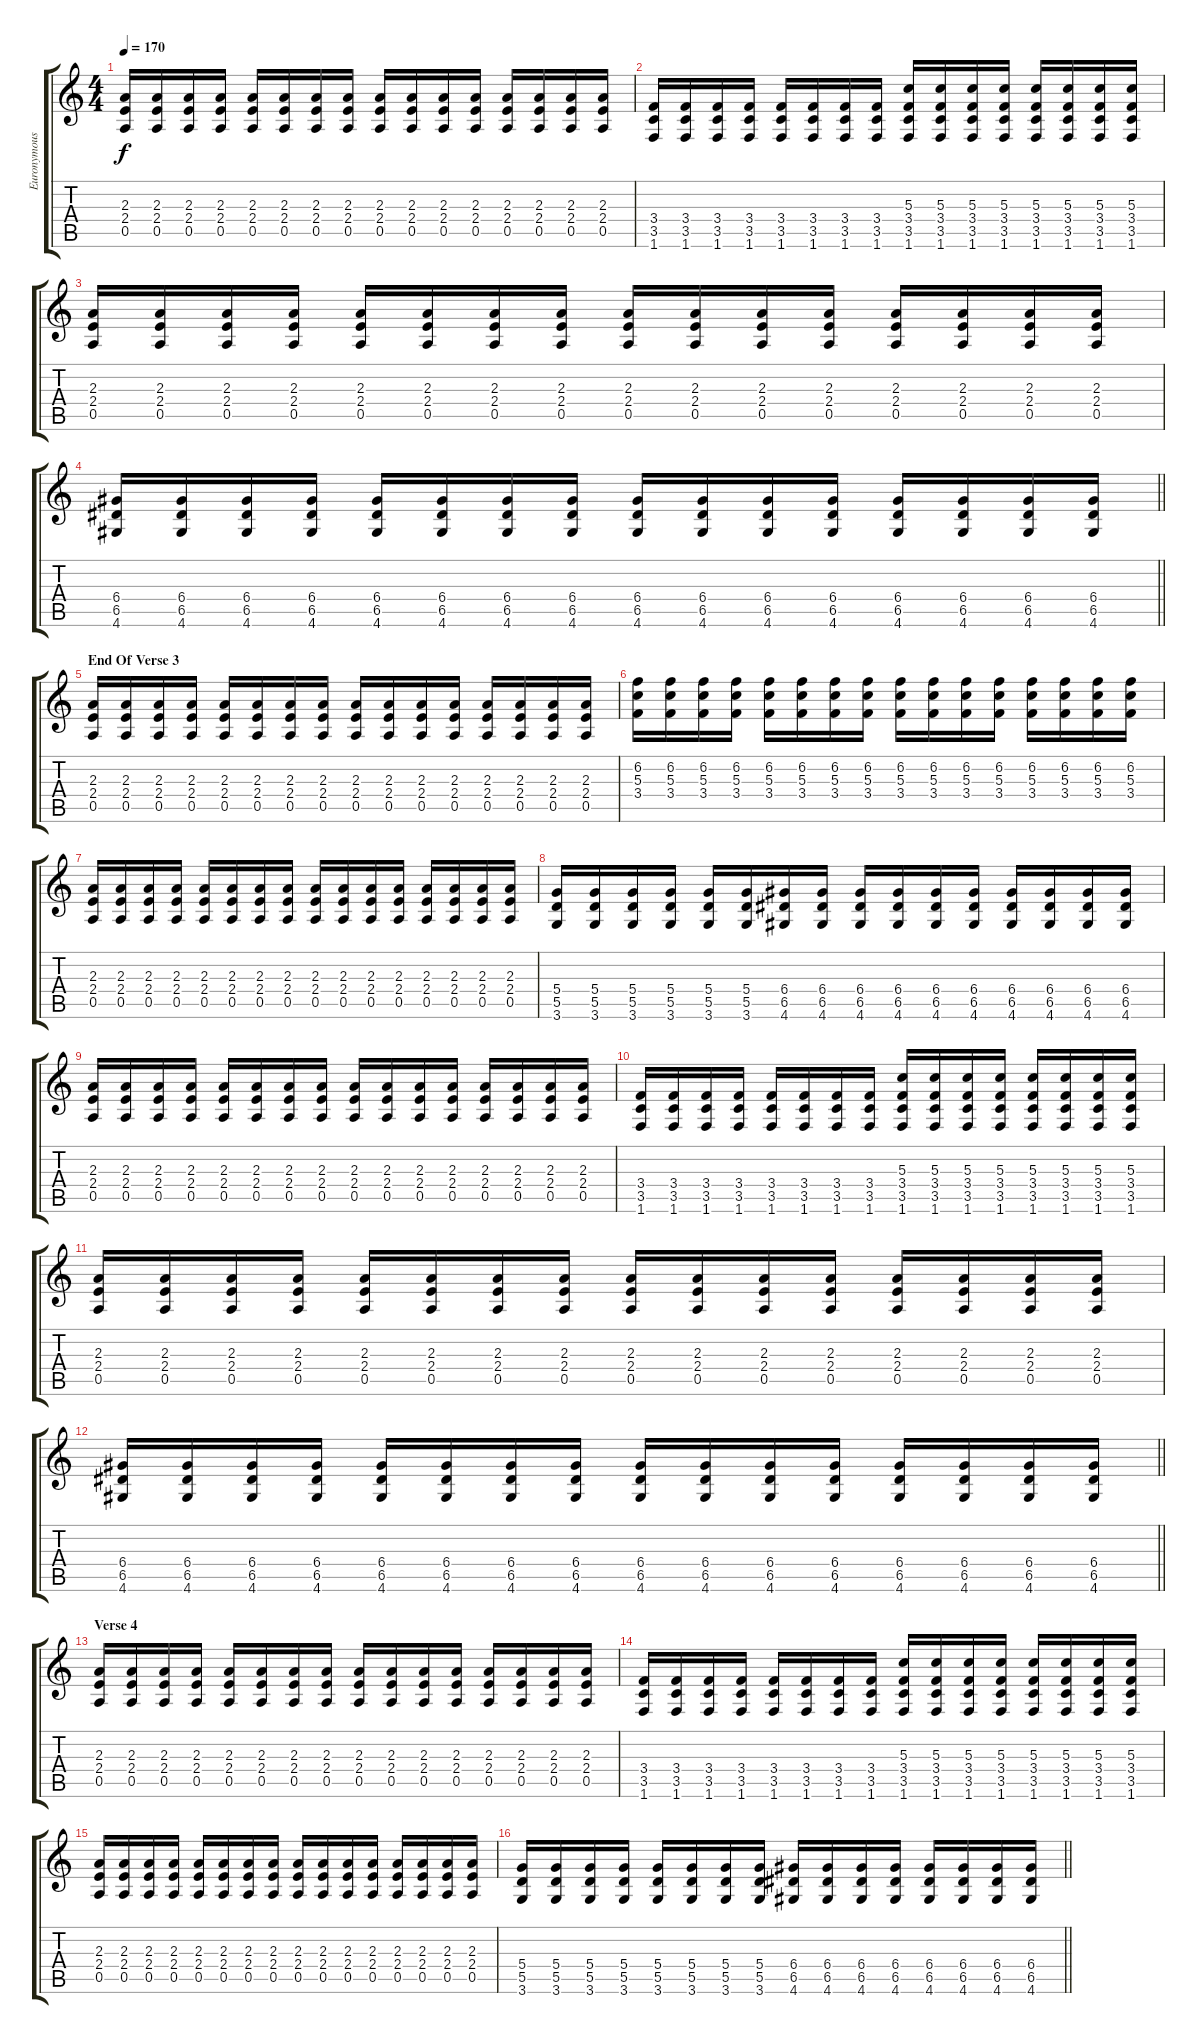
\track ("Euronymous" "Euronymous") {instrument distortionguitar}
\staff {score tabs}
\tuning (E4 B3 G3 D3 A2 E2) {hide}
\ts (4 4)
\section ("" " ")
\tempo 170
\clef g2
\ks c
(2.3 2.4 0.5).16{dy f} (2.3 2.4 0.5).16 (2.3 2.4 0.5).16 (2.3 2.4 0.5).16 (2.3 2.4 0.5).16 (2.3 2.4 0.5).16 (2.3 2.4 0.5).16 (2.3 2.4 0.5).16 (2.3 2.4 0.5).16 (2.3 2.4 0.5).16 (2.3 2.4 0.5).16 (2.3 2.4 0.5).16 (2.3 2.4 0.5).16 (2.3 2.4 0.5).16 (2.3 2.4 0.5).16 (2.3 2.4 0.5).16 |
(3.4 3.5 1.6).16 (3.4 3.5 1.6).16 (3.4 3.5 1.6).16 (3.4 3.5 1.6).16 (3.4 3.5 1.6).16 (3.4 3.5 1.6).16 (3.4 3.5 1.6).16 (3.4 3.5 1.6).16 (5.3 3.4 3.5 1.6).16 (5.3 3.4 3.5 1.6).16 (5.3 3.4 3.5 1.6).16 (5.3 3.4 3.5 1.6).16 (5.3 3.4 3.5 1.6).16 (5.3 3.4 3.5 1.6).16 (5.3 3.4 3.5 1.6).16 (5.3 3.4 3.5 1.6).16 |
(2.3 2.4 0.5).16 (2.3 2.4 0.5).16 (2.3 2.4 0.5).16 (2.3 2.4 0.5).16 (2.3 2.4 0.5).16 (2.3 2.4 0.5).16 (2.3 2.4 0.5).16 (2.3 2.4 0.5).16 (2.3 2.4 0.5).16 (2.3 2.4 0.5).16 (2.3 2.4 0.5).16 (2.3 2.4 0.5).16 (2.3 2.4 0.5).16 (2.3 2.4 0.5).16 (2.3 2.4 0.5).16 (2.3 2.4 0.5).16 |
\barLineRight lightlight
(6.4 6.5 4.6).16 (6.4 6.5 4.6).16 (6.4 6.5 4.6).16 (6.4 6.5 4.6).16 (6.4 6.5 4.6).16 (6.4 6.5 4.6).16 (6.4 6.5 4.6).16 (6.4 6.5 4.6).16 (6.4 6.5 4.6).16 (6.4 6.5 4.6).16 (6.4 6.5 4.6).16 (6.4 6.5 4.6).16 (6.4 6.5 4.6).16 (6.4 6.5 4.6).16 (6.4 6.5 4.6).16 (6.4 6.5 4.6).16 |
\section ("" "End Of Verse 3")
(2.3 2.4 0.5).16 (2.3 2.4 0.5).16 (2.3 2.4 0.5).16 (2.3 2.4 0.5).16 (2.3 2.4 0.5).16 (2.3 2.4 0.5).16 (2.3 2.4 0.5).16 (2.3 2.4 0.5).16 (2.3 2.4 0.5).16 (2.3 2.4 0.5).16 (2.3 2.4 0.5).16 (2.3 2.4 0.5).16 (2.3 2.4 0.5).16 (2.3 2.4 0.5).16 (2.3 2.4 0.5).16 (2.3 2.4 0.5).16 |
(6.2 5.3 3.4).16 (6.2 5.3 3.4).16 (6.2 5.3 3.4).16 (6.2 5.3 3.4).16 (6.2 5.3 3.4).16 (6.2 5.3 3.4).16 (6.2 5.3 3.4).16 (6.2 5.3 3.4).16 (6.2 5.3 3.4).16 (6.2 5.3 3.4).16 (6.2 5.3 3.4).16 (6.2 5.3 3.4).16 (6.2 5.3 3.4).16 (6.2 5.3 3.4).16 (6.2 5.3 3.4).16 (6.2 5.3 3.4).16 |
(2.3 2.4 0.5).16 (2.3 2.4 0.5).16 (2.3 2.4 0.5).16 (2.3 2.4 0.5).16 (2.3 2.4 0.5).16 (2.3 2.4 0.5).16 (2.3 2.4 0.5).16 (2.3 2.4 0.5).16 (2.3 2.4 0.5).16 (2.3 2.4 0.5).16 (2.3 2.4 0.5).16 (2.3 2.4 0.5).16 (2.3 2.4 0.5).16 (2.3 2.4 0.5).16 (2.3 2.4 0.5).16 (2.3 2.4 0.5).16 |
(5.4 5.5 3.6).16 (5.4 5.5 3.6).16 (5.4 5.5 3.6).16 (5.4 5.5 3.6).16 (5.4 5.5 3.6).16 (5.4 5.5 3.6).16 (6.4 6.5 4.6).16 (6.4 6.5 4.6).16 (6.4 6.5 4.6).16 (6.4 6.5 4.6).16 (6.4 6.5 4.6).16 (6.4 6.5 4.6).16 (6.4 6.5 4.6).16 (6.4 6.5 4.6).16 (6.4 6.5 4.6).16 (6.4 6.5 4.6).16 |
(2.3 2.4 0.5).16 (2.3 2.4 0.5).16 (2.3 2.4 0.5).16 (2.3 2.4 0.5).16 (2.3 2.4 0.5).16 (2.3 2.4 0.5).16 (2.3 2.4 0.5).16 (2.3 2.4 0.5).16 (2.3 2.4 0.5).16 (2.3 2.4 0.5).16 (2.3 2.4 0.5).16 (2.3 2.4 0.5).16 (2.3 2.4 0.5).16 (2.3 2.4 0.5).16 (2.3 2.4 0.5).16 (2.3 2.4 0.5).16 |
(3.4 3.5 1.6).16 (3.4 3.5 1.6).16 (3.4 3.5 1.6).16 (3.4 3.5 1.6).16 (3.4 3.5 1.6).16 (3.4 3.5 1.6).16 (3.4 3.5 1.6).16 (3.4 3.5 1.6).16 (5.3 3.4 3.5 1.6).16 (5.3 3.4 3.5 1.6).16 (5.3 3.4 3.5 1.6).16 (5.3 3.4 3.5 1.6).16 (5.3 3.4 3.5 1.6).16 (5.3 3.4 3.5 1.6).16 (5.3 3.4 3.5 1.6).16 (5.3 3.4 3.5 1.6).16 |
(2.3 2.4 0.5).16 (2.3 2.4 0.5).16 (2.3 2.4 0.5).16 (2.3 2.4 0.5).16 (2.3 2.4 0.5).16 (2.3 2.4 0.5).16 (2.3 2.4 0.5).16 (2.3 2.4 0.5).16 (2.3 2.4 0.5).16 (2.3 2.4 0.5).16 (2.3 2.4 0.5).16 (2.3 2.4 0.5).16 (2.3 2.4 0.5).16 (2.3 2.4 0.5).16 (2.3 2.4 0.5).16 (2.3 2.4 0.5).16 |
\barLineRight lightlight
(6.4 6.5 4.6).16 (6.4 6.5 4.6).16 (6.4 6.5 4.6).16 (6.4 6.5 4.6).16 (6.4 6.5 4.6).16 (6.4 6.5 4.6).16 (6.4 6.5 4.6).16 (6.4 6.5 4.6).16 (6.4 6.5 4.6).16 (6.4 6.5 4.6).16 (6.4 6.5 4.6).16 (6.4 6.5 4.6).16 (6.4 6.5 4.6).16 (6.4 6.5 4.6).16 (6.4 6.5 4.6).16 (6.4 6.5 4.6).16 |
\section ("" "Verse 4")
(2.3 2.4 0.5).16 (2.3 2.4 0.5).16 (2.3 2.4 0.5).16 (2.3 2.4 0.5).16 (2.3 2.4 0.5).16 (2.3 2.4 0.5).16 (2.3 2.4 0.5).16 (2.3 2.4 0.5).16 (2.3 2.4 0.5).16 (2.3 2.4 0.5).16 (2.3 2.4 0.5).16 (2.3 2.4 0.5).16 (2.3 2.4 0.5).16 (2.3 2.4 0.5).16 (2.3 2.4 0.5).16 (2.3 2.4 0.5).16 |
(3.4 3.5 1.6).16 (3.4 3.5 1.6).16 (3.4 3.5 1.6).16 (3.4 3.5 1.6).16 (3.4 3.5 1.6).16 (3.4 3.5 1.6).16 (3.4 3.5 1.6).16 (3.4 3.5 1.6).16 (5.3 3.4 3.5 1.6).16 (5.3 3.4 3.5 1.6).16 (5.3 3.4 3.5 1.6).16 (5.3 3.4 3.5 1.6).16 (5.3 3.4 3.5 1.6).16 (5.3 3.4 3.5 1.6).16 (5.3 3.4 3.5 1.6).16 (5.3 3.4 3.5 1.6).16 |
(2.3 2.4 0.5).16 (2.3 2.4 0.5).16 (2.3 2.4 0.5).16 (2.3 2.4 0.5).16 (2.3 2.4 0.5).16 (2.3 2.4 0.5).16 (2.3 2.4 0.5).16 (2.3 2.4 0.5).16 (2.3 2.4 0.5).16 (2.3 2.4 0.5).16 (2.3 2.4 0.5).16 (2.3 2.4 0.5).16 (2.3 2.4 0.5).16 (2.3 2.4 0.5).16 (2.3 2.4 0.5).16 (2.3 2.4 0.5).16 |
\barLineRight lightlight
(5.4 5.5 3.6).16 (5.4 5.5 3.6).16 (5.4 5.5 3.6).16 (5.4 5.5 3.6).16 (5.4 5.5 3.6).16 (5.4 5.5 3.6).16 (5.4 5.5 3.6).16 (5.4 5.5 3.6).16 (6.4 6.5 4.6).16 (6.4 6.5 4.6).16 (6.4 6.5 4.6).16 (6.4 6.5 4.6).16 (6.4 6.5 4.6).16 (6.4 6.5 4.6).16 (6.4 6.5 4.6).16 (6.4 6.5 4.6).16
